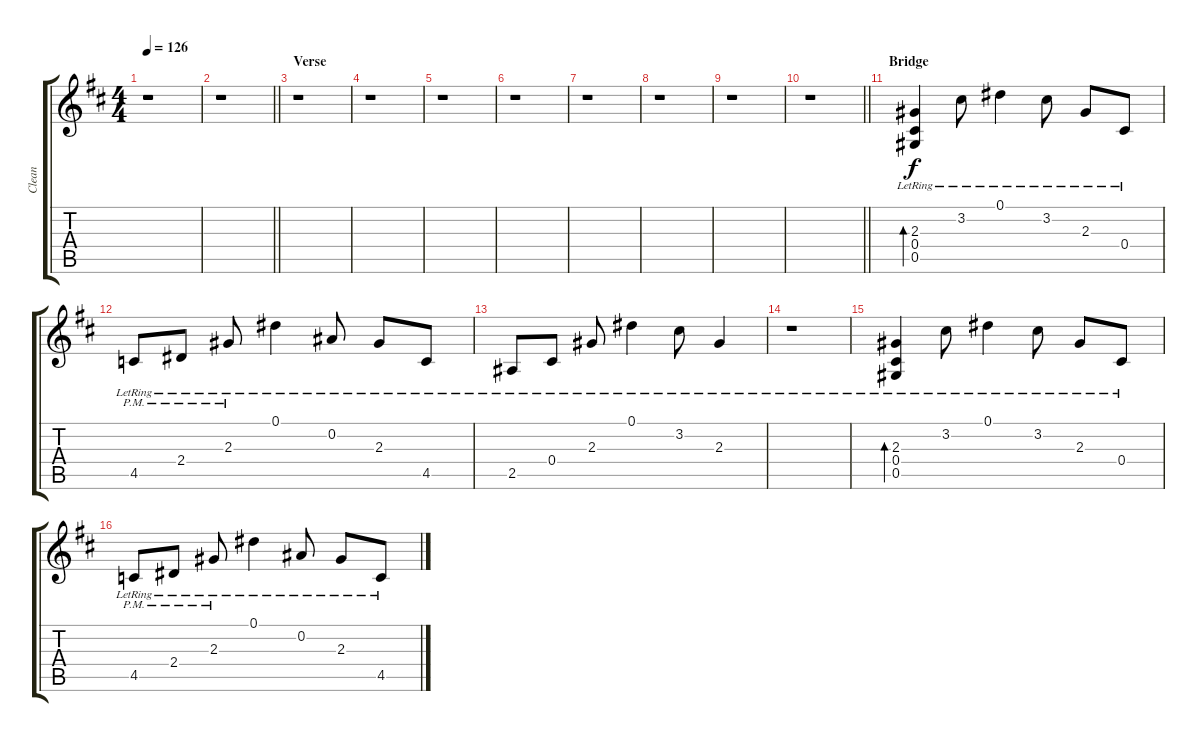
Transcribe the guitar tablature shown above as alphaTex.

\track ("Clean" "Clean") {instrument electricguitarclean}
\staff {score tabs}
\tuning (Eb4 Bb3 Gb3 Db3 Ab2 Eb2) {hide}
\ts (4 4)
\tempo 126
\clef g2
\ks d
r.1{dy f} |
\barLineRight lightlight
r.1 |
\section ("" "Verse")
r.1 |
r.1 |
r.1 |
r.1 |
r.1 |
r.1 |
r.1 |
\barLineRight lightlight
r.1 |
\section ("" "Bridge")
(2.3{lr} 0.4{lr} 0.5{lr}).4{bd 480} 3.2{lr}.8 0.1{lr}.4 3.2{lr}.8 2.3{lr}.8 0.4{lr}.8 |
4.5{pm lr}.8 2.4{pm lr}.8 2.3{pm lr}.8 0.1{lr}.4 0.2{lr}.8 2.3{lr}.8 4.5{lr}.8 |
2.5{lr}.8 0.4{lr}.8 2.3{lr}.8 0.1{lr}.4 3.2{lr}.8 2.3{lr}.4 |
r.1 |
(2.3{lr} 0.4{lr} 0.5{lr}).4{bd 480} 3.2{lr}.8 0.1{lr}.4 3.2{lr}.8 2.3{lr}.8 0.4{lr}.8 |
4.5{pm lr}.8 2.4{pm lr}.8 2.3{pm lr}.8 0.1{lr}.4 0.2{lr}.8 2.3{lr}.8 4.5{lr}.8
